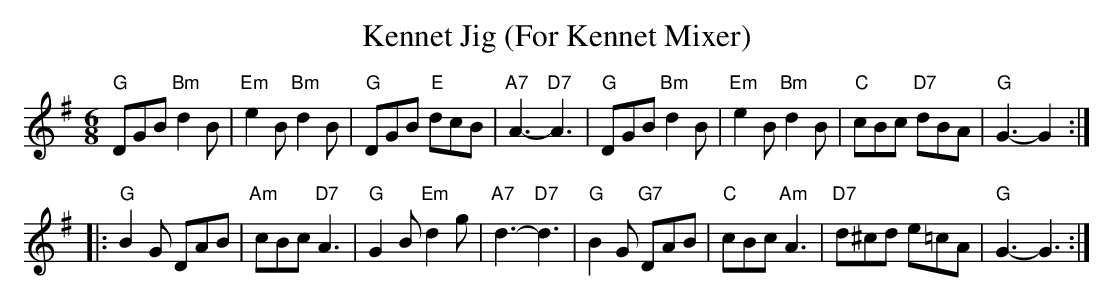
X:1
T:Kennet Jig (For Kennet Mixer)
M:6/8
K:G
"G"DGB "Bm"d2B|"Em"e2B "Bm"d2B|"G"DGB "E"dcB|"A7"A3 -"D7"A3|"G"DGB "Bm"d2B|\
"Em"e2B "Bm"d2B|"C"cBc "D7"dBA|"G"G3 -G2:|
|:"G"B2G DAB|"Am"cBc "D7"A3|"G"G2B "Em"d2g|"A7"d3 -"D7"d3|"G"B2G "G7"DAB|\
"C"cBc "Am"A3|"D7"d^cd e=cA|"G"G3 -G3:|
